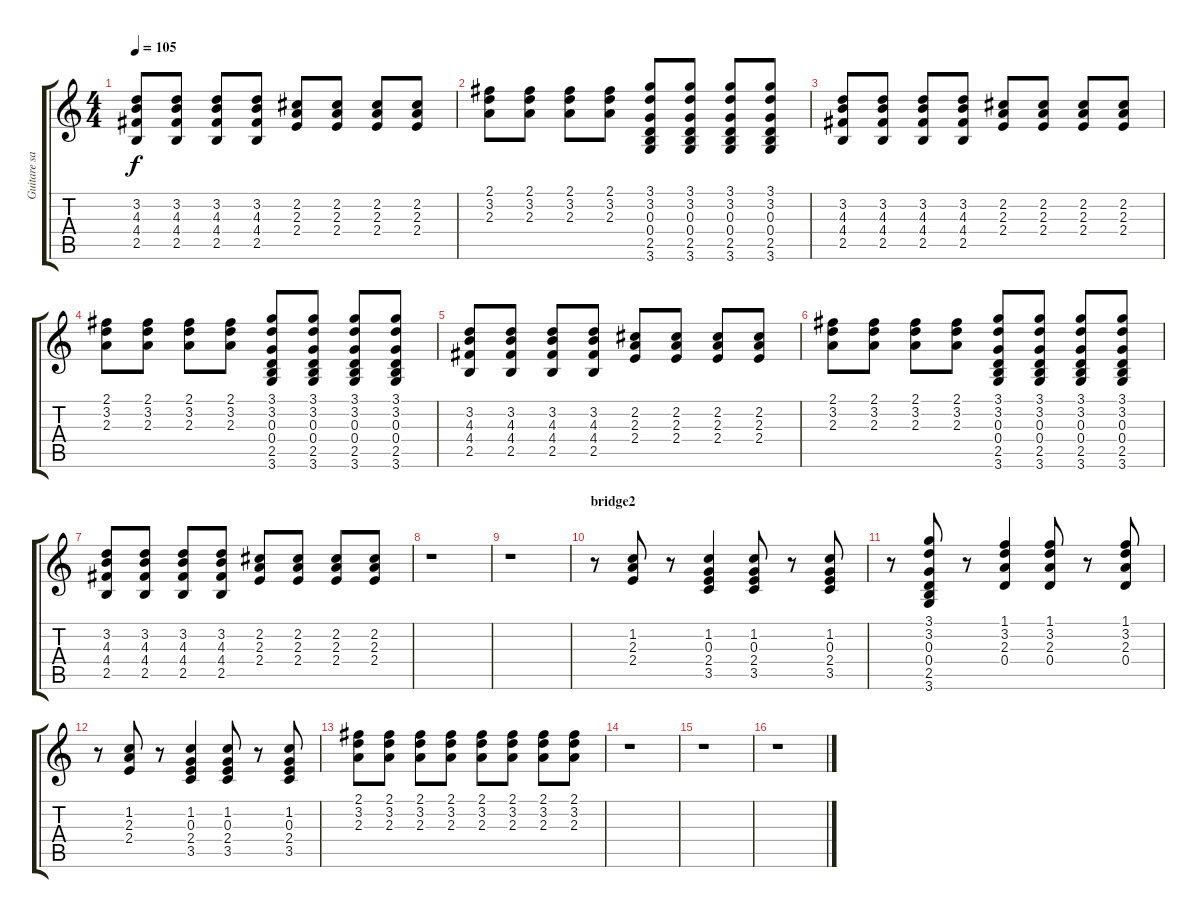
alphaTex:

\track ("Guitare saturée" "Guitare sa") {instrument overdrivenguitar}
\staff {score tabs}
\tuning (E4 B3 G3 D3 A2 E2) {hide}
\ts (4 4)
\tempo 105
\clef g2
\ks c
(3.2 4.3 4.4 2.5).8{dy f} (3.2 4.3 4.4 2.5).8 (3.2 4.3 4.4 2.5).8 (3.2 4.3 4.4 2.5).8 (2.2 2.3 2.4).8 (2.2 2.3 2.4).8 (2.2 2.3 2.4).8 (2.2 2.3 2.4).8 |
(2.1 3.2 2.3).8 (2.1 3.2 2.3).8 (2.1 3.2 2.3).8 (2.1 3.2 2.3).8 (3.1 3.2 0.3 0.4 2.5 3.6).8 (3.1 3.2 0.3 0.4 2.5 3.6).8 (3.1 3.2 0.3 0.4 2.5 3.6).8 (3.1 3.2 0.3 0.4 2.5 3.6).8 |
(3.2 4.3 4.4 2.5).8 (3.2 4.3 4.4 2.5).8 (3.2 4.3 4.4 2.5).8 (3.2 4.3 4.4 2.5).8 (2.2 2.3 2.4).8 (2.2 2.3 2.4).8 (2.2 2.3 2.4).8 (2.2 2.3 2.4).8 |
(2.1 3.2 2.3).8 (2.1 3.2 2.3).8 (2.1 3.2 2.3).8 (2.1 3.2 2.3).8 (3.1 3.2 0.3 0.4 2.5 3.6).8 (3.1 3.2 0.3 0.4 2.5 3.6).8 (3.1 3.2 0.3 0.4 2.5 3.6).8 (3.1 3.2 0.3 0.4 2.5 3.6).8 |
(3.2 4.3 4.4 2.5).8 (3.2 4.3 4.4 2.5).8 (3.2 4.3 4.4 2.5).8 (3.2 4.3 4.4 2.5).8 (2.2 2.3 2.4).8 (2.2 2.3 2.4).8 (2.2 2.3 2.4).8 (2.2 2.3 2.4).8 |
(2.1 3.2 2.3).8 (2.1 3.2 2.3).8 (2.1 3.2 2.3).8 (2.1 3.2 2.3).8 (3.1 3.2 0.3 0.4 2.5 3.6).8 (3.1 3.2 0.3 0.4 2.5 3.6).8 (3.1 3.2 0.3 0.4 2.5 3.6).8 (3.1 3.2 0.3 0.4 2.5 3.6).8 |
(3.2 4.3 4.4 2.5).8 (3.2 4.3 4.4 2.5).8 (3.2 4.3 4.4 2.5).8 (3.2 4.3 4.4 2.5).8 (2.2 2.3 2.4).8 (2.2 2.3 2.4).8 (2.2 2.3 2.4).8 (2.2 2.3 2.4).8 |
r.1 |
r.1 |
\section ("" "bridge2")
r.8 (1.2 2.3 2.4).8 r.8 (1.2 0.3 2.4 3.5).4 (1.2 0.3 2.4 3.5).8 r.8 (1.2 0.3 2.4 3.5).8 |
r.8 (3.1 3.2 0.3 0.4 2.5 3.6).8 r.8 (1.1 3.2 2.3 0.4).4 (1.1 3.2 2.3 0.4).8 r.8 (1.1 3.2 2.3 0.4).8 |
r.8 (1.2 2.3 2.4).8 r.8 (1.2 0.3 2.4 3.5).4 (1.2 0.3 2.4 3.5).8 r.8 (1.2 0.3 2.4 3.5).8 |
(2.1 3.2 2.3).8 (2.1 3.2 2.3).8 (2.1 3.2 2.3).8 (2.1 3.2 2.3).8 (2.1 3.2 2.3).8 (2.1 3.2 2.3).8 (2.1 3.2 2.3).8 (2.1 3.2 2.3).8 |
r.1 |
r.1 |
r.1
